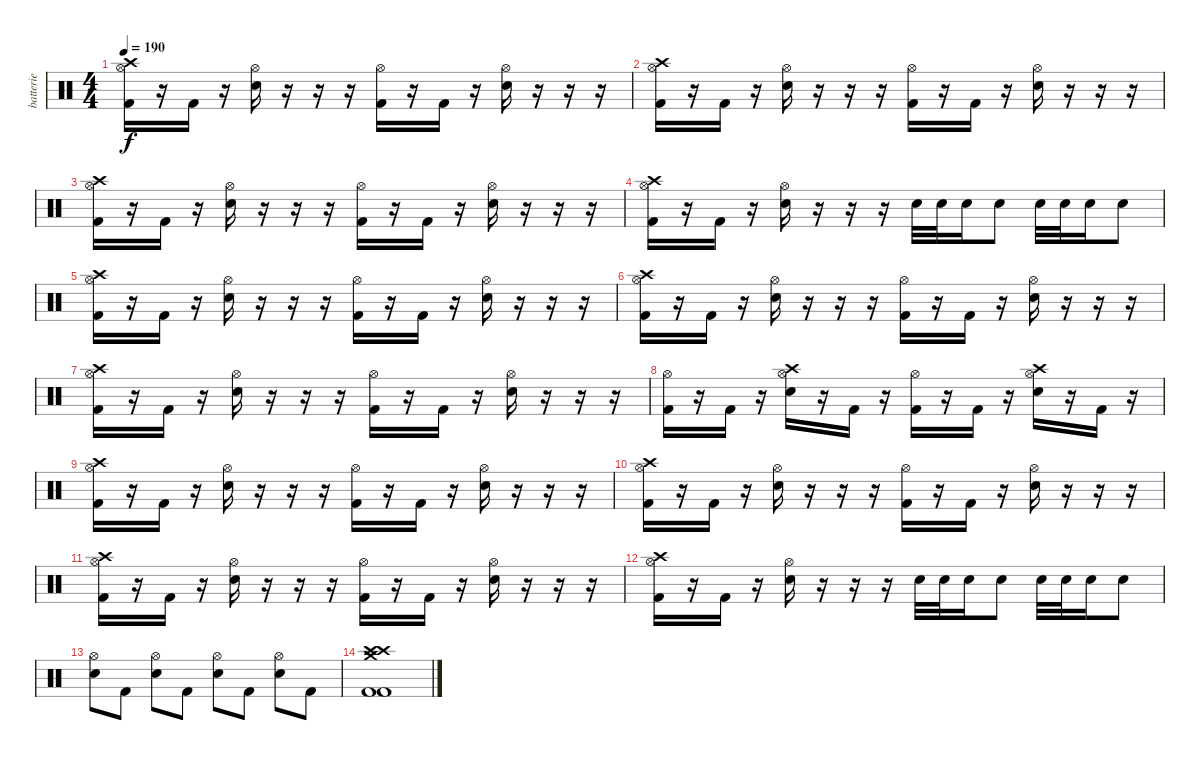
\track ("batterie" "batterie") {instrument percussion}
\staff {score}
\articulation defaults
\ts (4 4)
\tempo 190
\clef neutral
\ks c
("Hi-Hat (open)" "Kick (hit) 2" "Crash high (hit)").16{dy f} r.16 "Kick (hit) 2".16 r.16 ("Hi-Hat (open)" "Snare (hit) 2").16 r.16 r.16 r.16 ("Hi-Hat (open)" "Kick (hit) 2").16 r.16 "Kick (hit) 2".16 r.16 ("Hi-Hat (open)" "Snare (hit) 2").16 r.16 r.16 r.16 |
("Hi-Hat (open)" "Kick (hit) 2" "Crash high (hit)").16 r.16 "Kick (hit) 2".16 r.16 ("Hi-Hat (open)" "Snare (hit) 2").16 r.16 r.16 r.16 ("Hi-Hat (open)" "Kick (hit) 2").16 r.16 "Kick (hit) 2".16 r.16 ("Hi-Hat (open)" "Snare (hit) 2").16 r.16 r.16 r.16 |
("Hi-Hat (open)" "Kick (hit) 2" "Crash high (hit)").16 r.16 "Kick (hit) 2".16 r.16 ("Hi-Hat (open)" "Snare (hit) 2").16 r.16 r.16 r.16 ("Hi-Hat (open)" "Kick (hit) 2").16 r.16 "Kick (hit) 2".16 r.16 ("Hi-Hat (open)" "Snare (hit) 2").16 r.16 r.16 r.16 |
("Hi-Hat (open)" "Kick (hit) 2" "Crash high (hit)").16 r.16 "Kick (hit) 2".16 r.16 ("Hi-Hat (open)" "Snare (hit) 2").16 r.16 r.16 r.16 "Snare (hit) 2".32 "Snare (hit) 2".32 "Snare (hit) 2".16 "Snare (hit) 2".8 "Snare (hit) 2".32 "Snare (hit) 2".32 "Snare (hit) 2".16 "Snare (hit) 2".8 |
("Hi-Hat (open)" "Kick (hit) 2" "Crash high (hit)").16 r.16 "Kick (hit) 2".16 r.16 ("Hi-Hat (open)" "Snare (hit) 2").16 r.16 r.16 r.16 ("Hi-Hat (open)" "Kick (hit) 2").16 r.16 "Kick (hit) 2".16 r.16 ("Hi-Hat (open)" "Snare (hit) 2").16 r.16 r.16 r.16 |
("Hi-Hat (open)" "Kick (hit) 2" "Crash high (hit)").16 r.16 "Kick (hit) 2".16 r.16 ("Hi-Hat (open)" "Snare (hit) 2").16 r.16 r.16 r.16 ("Hi-Hat (open)" "Kick (hit) 2").16 r.16 "Kick (hit) 2".16 r.16 ("Hi-Hat (open)" "Snare (hit) 2").16 r.16 r.16 r.16 |
("Hi-Hat (open)" "Kick (hit) 2" "Crash high (hit)").16 r.16 "Kick (hit) 2".16 r.16 ("Hi-Hat (open)" "Snare (hit) 2").16 r.16 r.16 r.16 ("Hi-Hat (open)" "Kick (hit) 2").16 r.16 "Kick (hit) 2".16 r.16 ("Hi-Hat (open)" "Snare (hit) 2").16 r.16 r.16 r.16 |
("Hi-Hat (open)" "Kick (hit) 2").16 r.16 "Kick (hit) 2".16 r.16 ("Hi-Hat (open)" "Snare (hit) 2" "Crash high (hit)").16 r.16 "Kick (hit) 2".16 r.16 ("Hi-Hat (open)" "Kick (hit) 2").16 r.16 "Kick (hit) 2".16 r.16 ("Hi-Hat (open)" "Snare (hit) 2" "Crash high (hit)").16 r.16 "Kick (hit) 2".16 r.16 |
("Hi-Hat (open)" "Kick (hit) 2" "Crash high (hit)").16 r.16 "Kick (hit) 2".16 r.16 ("Hi-Hat (open)" "Snare (hit) 2").16 r.16 r.16 r.16 ("Hi-Hat (open)" "Kick (hit) 2").16 r.16 "Kick (hit) 2".16 r.16 ("Hi-Hat (open)" "Snare (hit) 2").16 r.16 r.16 r.16 |
("Hi-Hat (open)" "Kick (hit) 2" "Crash high (hit)").16 r.16 "Kick (hit) 2".16 r.16 ("Hi-Hat (open)" "Snare (hit) 2").16 r.16 r.16 r.16 ("Hi-Hat (open)" "Kick (hit) 2").16 r.16 "Kick (hit) 2".16 r.16 ("Hi-Hat (open)" "Snare (hit) 2").16 r.16 r.16 r.16 |
("Hi-Hat (open)" "Kick (hit) 2" "Crash high (hit)").16 r.16 "Kick (hit) 2".16 r.16 ("Hi-Hat (open)" "Snare (hit) 2").16 r.16 r.16 r.16 ("Hi-Hat (open)" "Kick (hit) 2").16 r.16 "Kick (hit) 2".16 r.16 ("Hi-Hat (open)" "Snare (hit) 2").16 r.16 r.16 r.16 |
("Hi-Hat (open)" "Kick (hit) 2" "Crash high (hit)").16 r.16 "Kick (hit) 2".16 r.16 ("Hi-Hat (open)" "Snare (hit) 2").16 r.16 r.16 r.16 "Snare (hit) 2".32 "Snare (hit) 2".32 "Snare (hit) 2".16 "Snare (hit) 2".8 "Snare (hit) 2".32 "Snare (hit) 2".32 "Snare (hit) 2".16 "Snare (hit) 2".8 |
("Snare (hit) 2" "Hi-Hat (open)").8 "Kick (hit) 2".8 ("Snare (hit) 2" "Hi-Hat (open)").8 "Kick (hit) 2".8 ("Snare (hit) 2" "Hi-Hat (open)").8 "Kick (hit) 2".8 ("Snare (hit) 2" "Hi-Hat (open)").8 "Kick (hit) 2".8 |
("Crash high (hit)" "Kick (hit) 2" "Crash high (hit)" "Crash medium (hit)" "Kick (hit) 2").1
